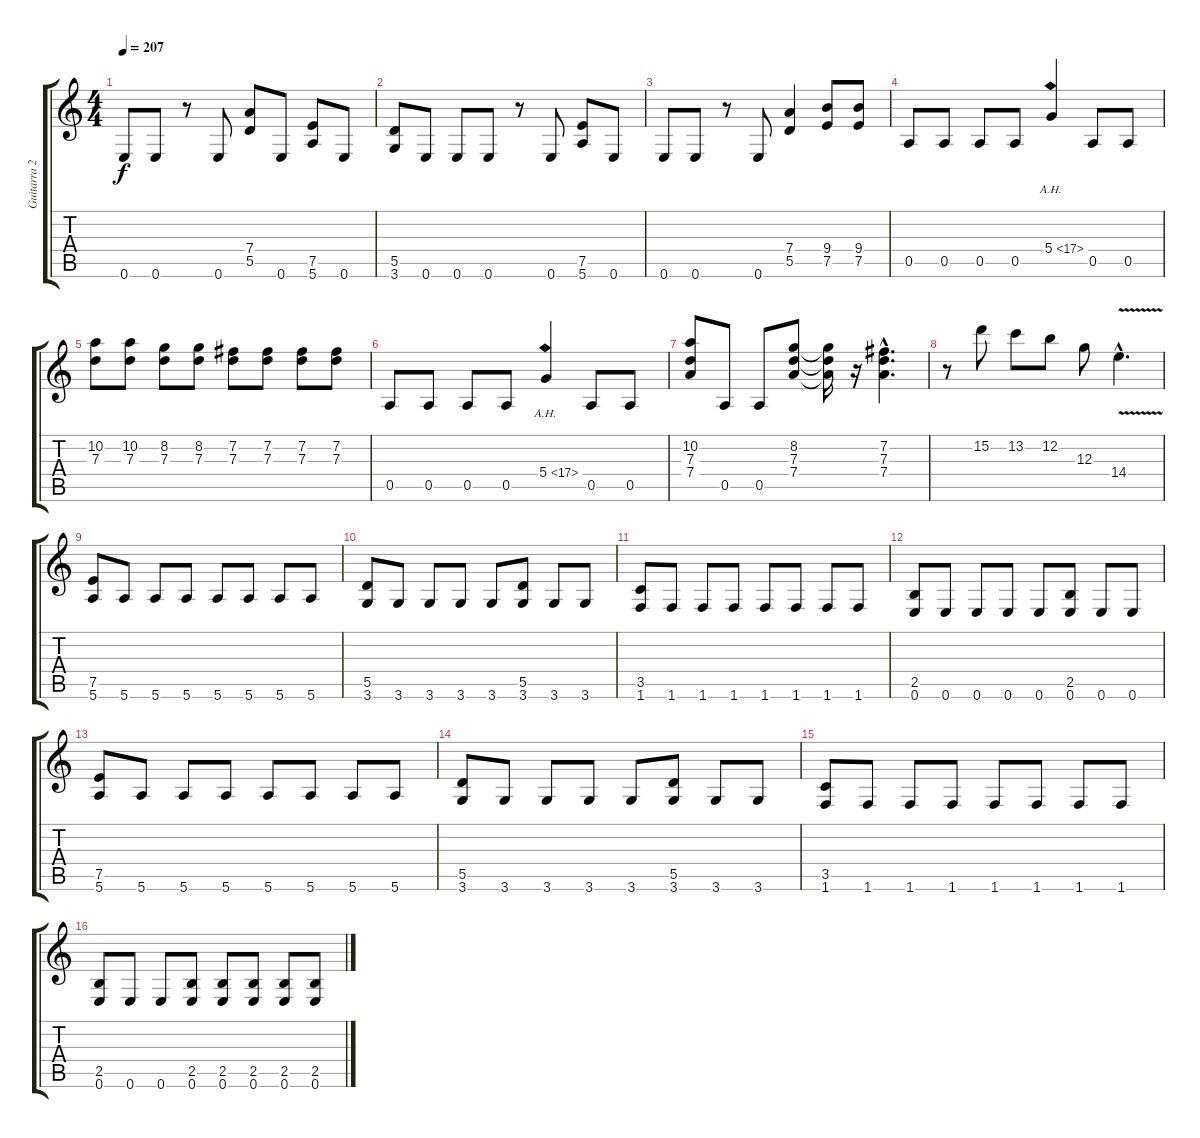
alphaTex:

\track ("Guitarra 2" "Guitarra 2") {instrument overdrivenguitar}
\staff {score tabs}
\tuning (E4 B3 G3 D3 A2 E2) {hide}
\ts (4 4)
\tempo 207
\clef g2
\ks c
0.6.8{dy f} 0.6.8 r.8 0.6.8 (7.4 5.5).8 0.6.8 (7.5 5.6).8 0.6.8 |
(5.5 3.6).8 0.6.8 0.6.8 0.6.8 r.8 0.6.8 (7.5 5.6).8 0.6.8 |
0.6.8 0.6.8 r.8 0.6.8 (7.4 5.5).4 (9.4 7.5).8 (9.4 7.5).8 |
0.5.8 0.5.8 0.5.8 0.5.8 5.4{ah 12}.4 0.5.8 0.5.8 |
(10.2 7.3).8 (10.2 7.3).8 (8.2 7.3).8 (8.2 7.3).8 (7.2 7.3).8 (7.2 7.3).8 (7.2 7.3).8 (7.2 7.3).8 |
0.5.8 0.5.8 0.5.8 0.5.8 5.4{ah 12}.4 0.5.8 0.5.8 |
(10.2 7.3 7.4).8 0.5.8 0.5.8 (8.2 7.3 7.4).8 (8.2{t} 7.3{t} 7.4{t}).16 r.16 (7.2{hac} 7.3{hac} 7.4{hac}).4{d} |
r.8 15.2.8 13.2.8 12.2.8 12.3.8 14.4{v hac}.4{d} |
(7.5 5.6).8 5.6.8 5.6.8 5.6.8 5.6.8 5.6.8 5.6.8 5.6.8 |
(5.5 3.6).8 3.6.8 3.6.8 3.6.8 3.6.8 (5.5 3.6).8 3.6.8 3.6.8 |
(3.5 1.6).8 1.6.8 1.6.8 1.6.8 1.6.8 1.6.8 1.6.8 1.6.8 |
(2.5 0.6).8 0.6.8 0.6.8 0.6.8 0.6.8 (2.5 0.6).8 0.6.8 0.6.8 |
(7.5 5.6).8 5.6.8 5.6.8 5.6.8 5.6.8 5.6.8 5.6.8 5.6.8 |
(5.5 3.6).8 3.6.8 3.6.8 3.6.8 3.6.8 (5.5 3.6).8 3.6.8 3.6.8 |
(3.5 1.6).8 1.6.8 1.6.8 1.6.8 1.6.8 1.6.8 1.6.8 1.6.8 |
(2.5 0.6).8 0.6.8 0.6.8 (2.5 0.6).8 (2.5 0.6).8 (2.5 0.6).8 (2.5 0.6).8 (2.5 0.6).8
